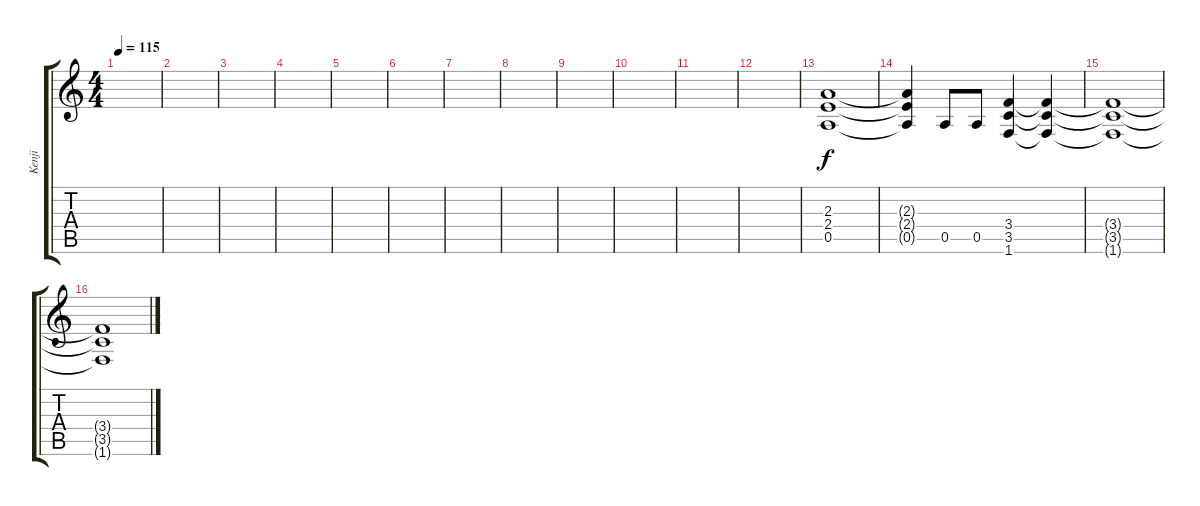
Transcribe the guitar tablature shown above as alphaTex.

\track ("Kenji" "Kenji") {instrument distortionguitar}
\staff {score tabs}
\tuning (E4 B3 G3 D3 A2 E2) {hide}
\ts (4 4)
\tempo 115
\clef g2
\ks c
|
|
|
|
|
|
|
|
|
|
|
|
(2.3 2.4 0.5).1 |
(2.3{t} 2.4{t} 0.5{t}).4 0.5.8 0.5.8 (3.4 3.5 1.6).4 (3.4{t} 3.5{t} 1.6{t}).4 |
(3.4{t} 3.5{t} 1.6{t}).1 |
(3.4{t} 3.5{t} 1.6{t}).1
